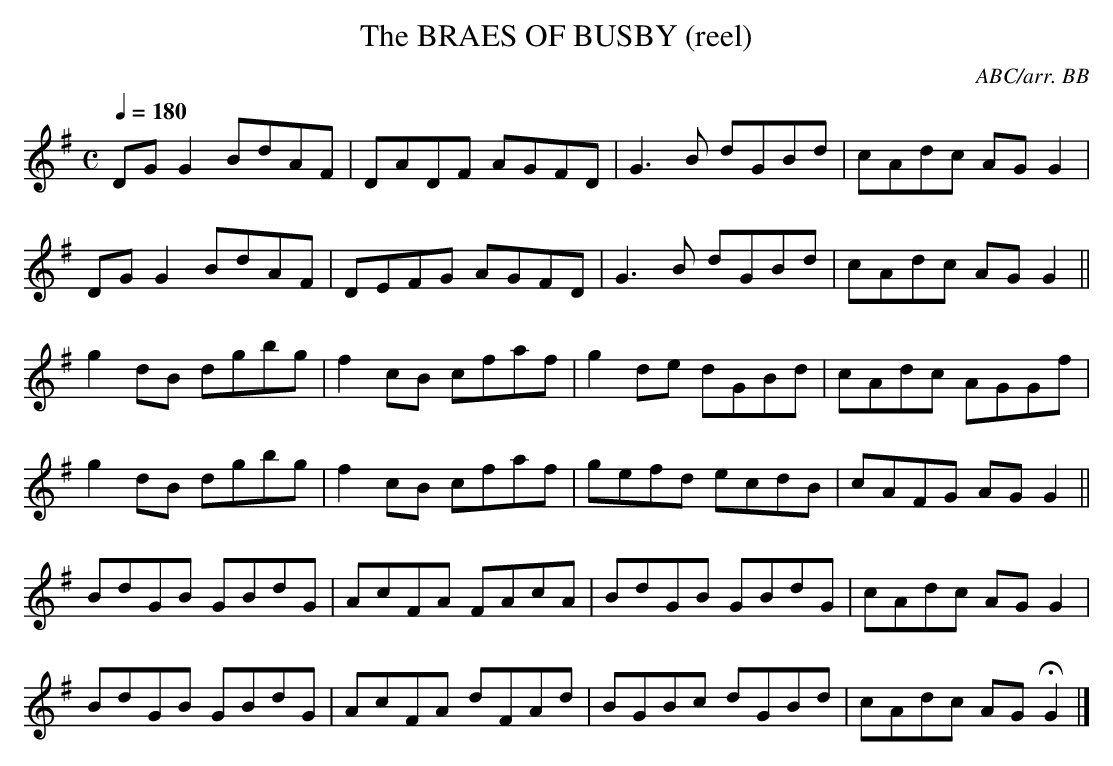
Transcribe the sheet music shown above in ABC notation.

X:1
T:BRAES OF BUSBY (reel), The
C:ABC/arr. BB
M:C
L:1/8
Q:1/4=180
K:G
DGG2 BdAF|DADF AGFD|G3B dGBd|cAdc AGG2|
DGG2 BdAF|DEFG AGFD|G3B dGBd|cAdc AGG2||
g2dB dgbg|f2cB cfaf|g2de dGBd|cAdc AGGf|
g2dB dgbg|f2cB cfaf|gefd ecdB|cAFG AGG2||
BdGB GBdG|AcFA FAcA|BdGB GBdG|cAdc AGG2|
BdGB GBdG|AcFA dFAd|BGBc dGBd|cAdc AGHG2|]
